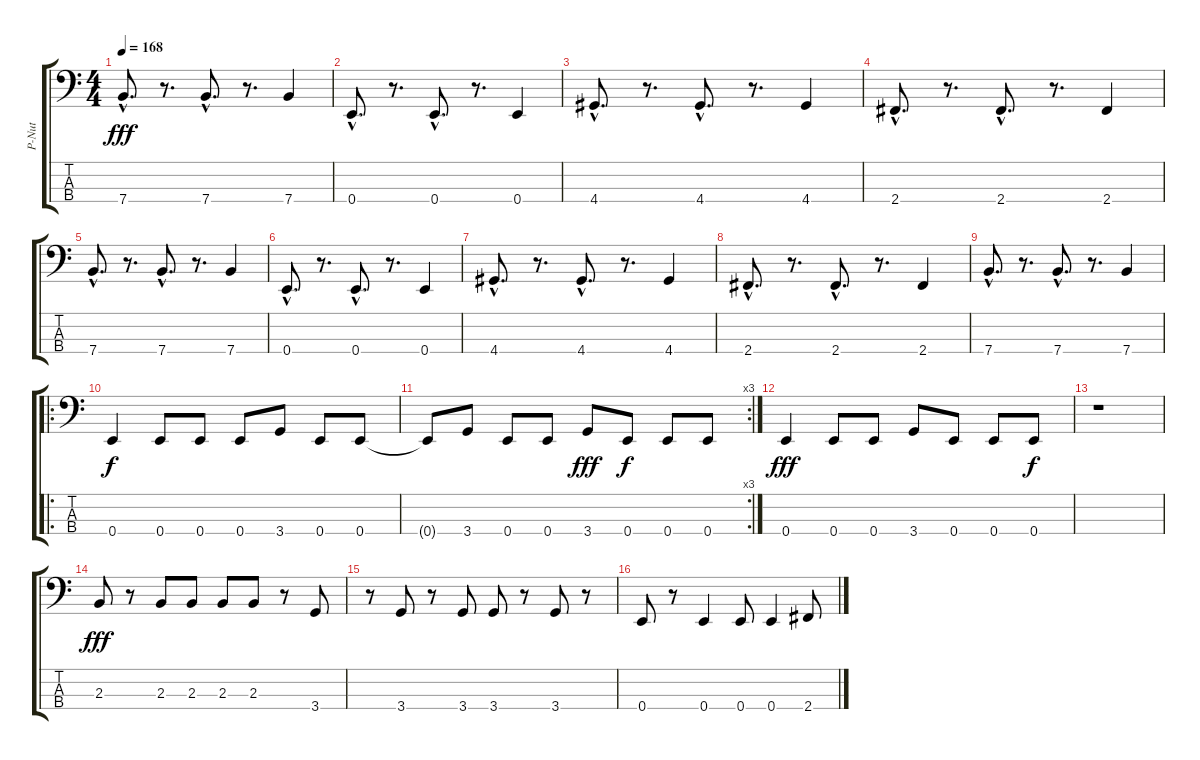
\track ("P-Nut" "P-Nut") {instrument electricbassfinger}
\staff {score tabs}
\tuning (G2 D2 A1 E1) {hide}
\ts (4 4)
\tempo 168
\clef f4
\ks c
7.4{hac}.8{d dy fff} r.8{d} 7.4{hac}.8{d} r.8{d} 7.4.4 |
0.4{hac}.8{d} r.8{d} 0.4{hac}.8{d} r.8{d} 0.4.4 |
4.4{hac}.8{d} r.8{d} 4.4{hac}.8{d} r.8{d} 4.4.4 |
2.4{hac}.8{d} r.8{d} 2.4{hac}.8{d} r.8{d} 2.4.4 |
7.4{hac}.8{d} r.8{d} 7.4{hac}.8{d} r.8{d} 7.4.4 |
0.4{hac}.8{d} r.8{d} 0.4{hac}.8{d} r.8{d} 0.4.4 |
4.4{hac}.8{d} r.8{d} 4.4{hac}.8{d} r.8{d} 4.4.4 |
2.4{hac}.8{d} r.8{d} 2.4{hac}.8{d} r.8{d} 2.4.4 |
7.4{hac}.8{d} r.8{d} 7.4{hac}.8{d} r.8{d} 7.4.4 |
\ro
0.4.4{dy f} 0.4.8 0.4.8 0.4.8 3.4.8 0.4.8 0.4.8 |
\rc 3
0.4{t}.8 3.4.8 0.4.8 0.4.8 3.4.8{dy fff} 0.4.8{dy f} 0.4.8 0.4.8 |
0.4.4{dy fff} 0.4.8 0.4.8 3.4.8 0.4.8 0.4.8 0.4.8{dy f} |
r.1 |
2.3.8{dy fff} r.8 2.3.8 2.3.8 2.3.8 2.3.8 r.8 3.4.8 |
r.8 3.4.8 r.8 3.4.8 3.4.8 r.8 3.4.8 r.8 |
0.4.8 r.8 0.4.4 0.4.8 0.4.4 2.4.8
